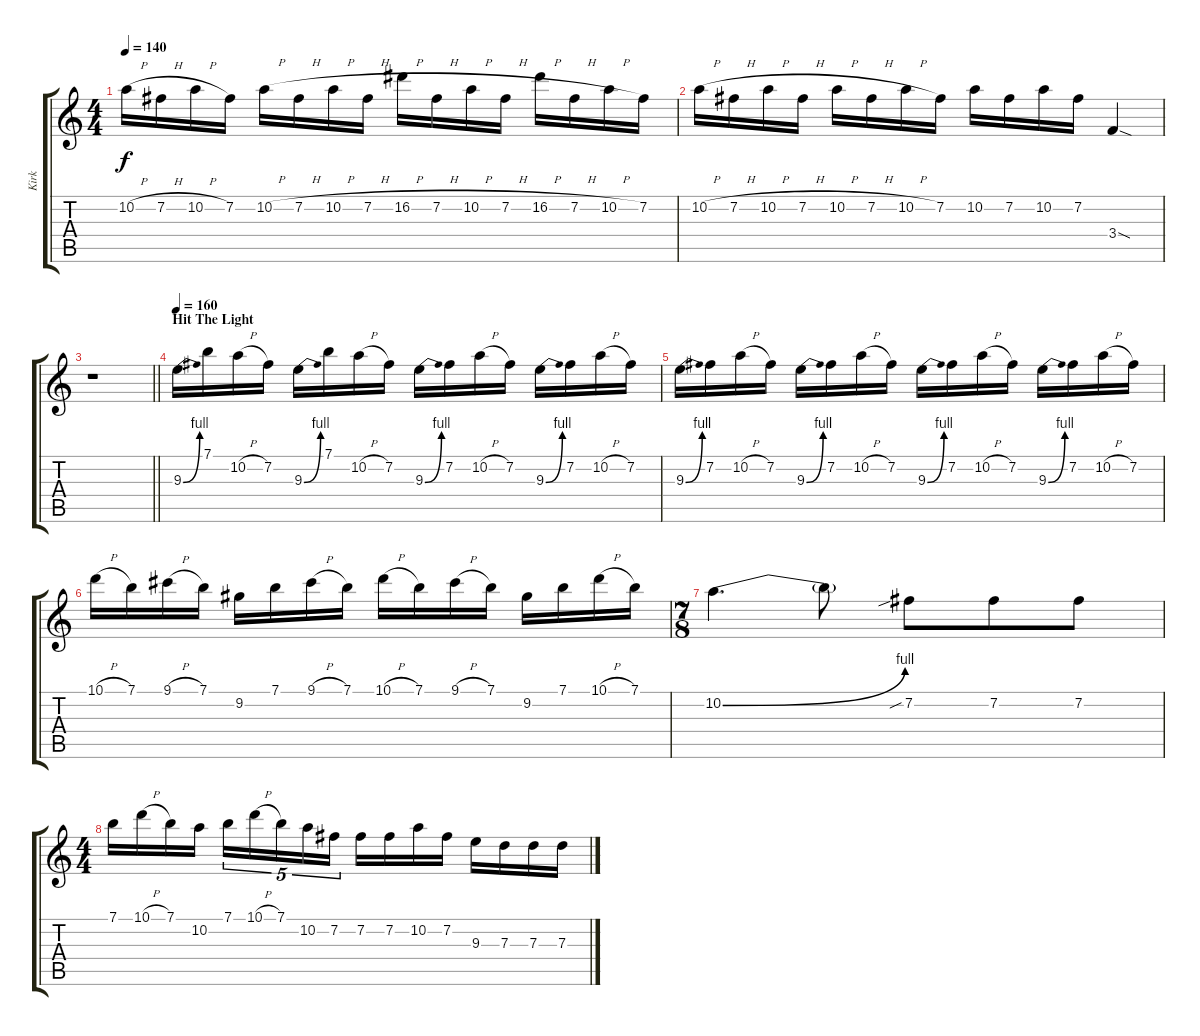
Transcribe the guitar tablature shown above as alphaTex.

\track ("Kirk" "Kirk") {instrument distortionguitar}
\staff {score tabs}
\tuning (E4 B3 G3 D3 A2 E2) {hide}
\ts (4 4)
\tempo 140
\clef g2
\ks c
10.2{h}.16{dy f} 7.2{h}.16 10.2{h}.16 7.2.16 10.2{h}.16 7.2{h}.16 10.2{h}.16 7.2{h}.16 16.2{h}.16 7.2{h}.16 10.2{h}.16 7.2{h}.16 16.2{h}.16 7.2{h}.16 10.2{h}.16 7.2.16 |
10.2{h}.16 7.2{h}.16 10.2{h}.16 7.2{h}.16 10.2{h}.16 7.2{h}.16 10.2{h}.16 7.2.16 10.2.16 7.2.16 10.2.16 7.2.16 3.4{sod}.4 |
\barLineRight lightlight
r.1 |
\section ("" "Hit The Light")
\tempo 160
9.3{be (bend 0 0 60 4)}.16 7.1.16 10.2{h}.16 7.2.16 9.3{be (bend 0 0 60 4)}.16 7.1.16 10.2{h}.16 7.2.16 9.3{be (bend 0 0 60 4)}.16 7.2.16 10.2{h}.16 7.2.16 9.3{be (bend 0 0 60 4)}.16 7.2.16 10.2{h}.16 7.2.16 |
9.3{be (bend 0 0 60 4)}.16 7.2.16 10.2{h}.16 7.2.16 9.3{be (bend 0 0 60 4)}.16 7.2.16 10.2{h}.16 7.2.16 9.3{be (bend 0 0 60 4)}.16 7.2.16 10.2{h}.16 7.2.16 9.3{be (bend 0 0 60 4)}.16 7.2.16 10.2{h}.16 7.2.16 |
10.1{h}.16 7.1.16 9.1{h}.16 7.1.16 9.2.16 7.1.16 9.1{h}.16 7.1.16 10.1{h}.16 7.1.16 9.1{h}.16 7.1.16 9.2.16 7.1.16 10.1{h}.16 7.1.16 |
\ts (7 8)
10.2{be (bend 0 0 60 4)}.4{d} 10.2{t}.8 7.2{sib}.8 7.2.8 7.2.8 |
\ts (4 4)
7.1.16 10.1{h}.16 7.1.16 10.2.16 7.1.16{tu (5 4)} 10.1{h}.16{tu (5 4)} 7.1.16{tu (5 4)} 10.2.16{tu (5 4)} 7.2.16{tu (5 4)} 7.2.16 7.2.16 10.2.16 7.2.16 9.3.16 7.3.16 7.3.16 7.3.16
